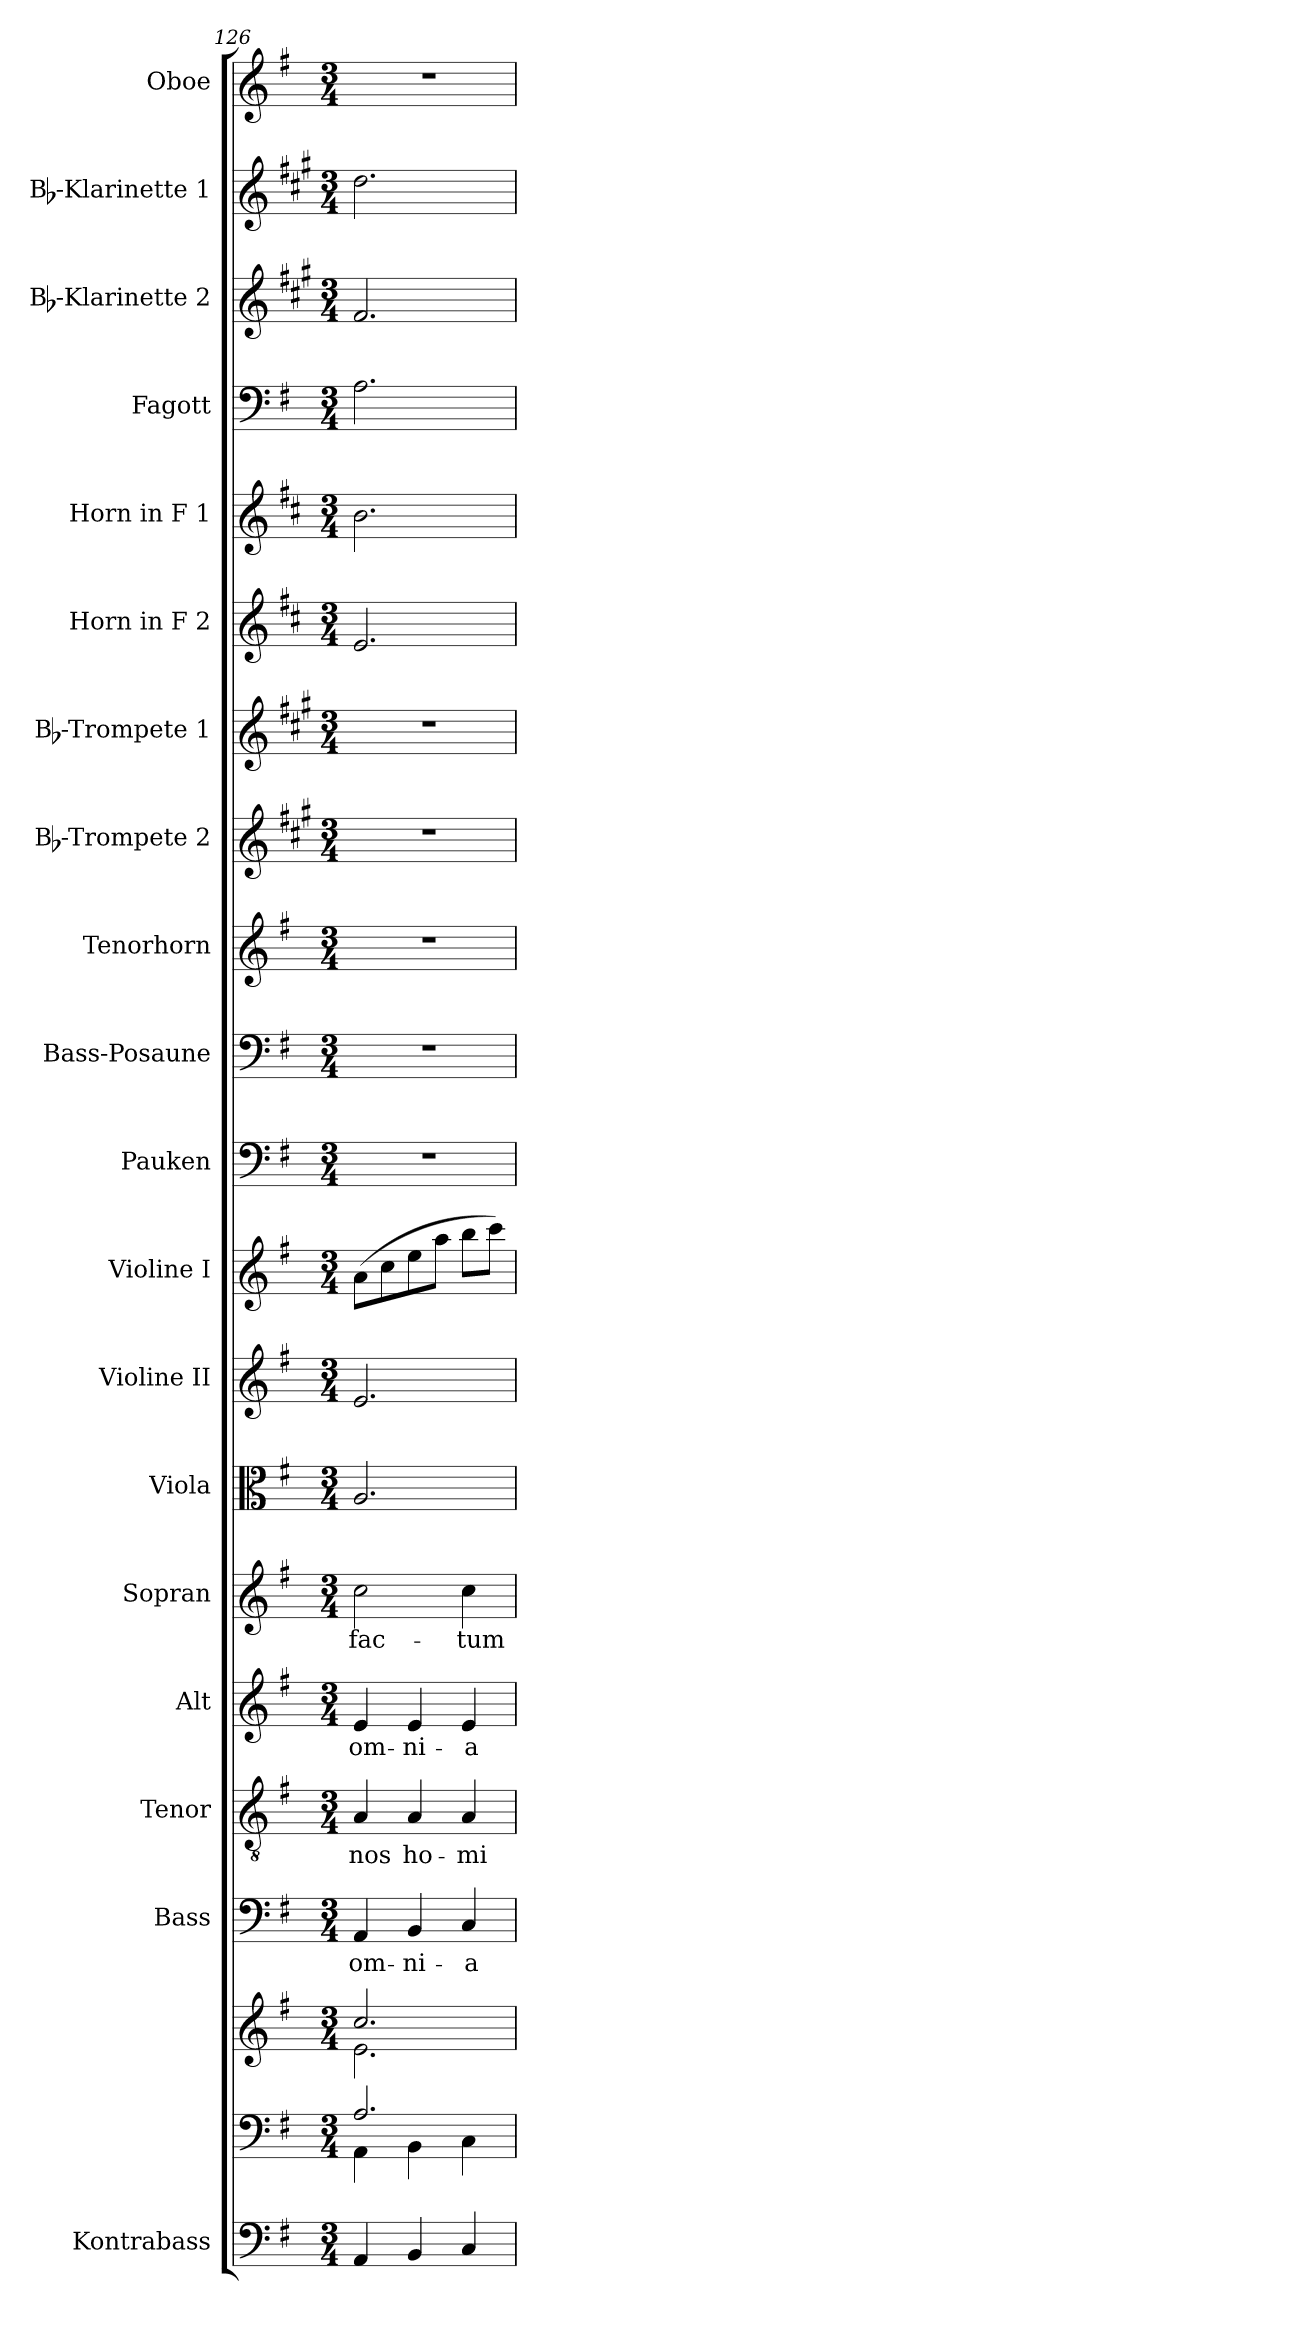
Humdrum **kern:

**kern	**kern	**kern	**kern	**text	**kern	**text	**kern	**text	**kern	**text	**kern	**kern	**kern	**kern	**kern	**kern	**kern	**kern	**kern	**kern	**kern	**kern	**kern	**kern
*part20	*part19	*part19	*part18	*part18	*part17	*part17	*part16	*part16	*part15	*part15	*part14	*part13	*part12	*part11	*part10	*part9	*part8	*part7	*part6	*part5	*part4	*part3	*part2	*part1
*staff21	*staff20	*staff19	*staff18	*staff18	*staff17	*staff17	*staff16	*staff16	*staff15	*staff15	*staff14	*staff13	*staff12	*staff11	*staff10	*staff9	*staff8	*staff7	*staff6	*staff5	*staff4	*staff3	*staff2	*staff1
*I"Kontrabass	*	*	*I"Bass	*	*I"Tenor	*	*I"Alt	*	*I"Sopran	*	*I"Viola	*I"Violine II	*I"Violine I	*I"Pauken	*I"Bass-Posaune	*I"Tenorhorn	*I"Bb-Trompete 2	*I"Bb-Trompete 1	*I"Horn in F 2	*I"Horn in F 1	*I"Fagott	*I"Bb-Klarinette 2	*I"Bb-Klarinette 1	*I"Oboe
*I'Kb.	*	*	*I'B.	*	*I'T.	*	*I'A.	*	*I'S.	*	*I'Vla.	*I'Vl. II	*I'Vl. I	*I'Pk.	*I'B. Pos.	*I'T. Hrn.	*I'Bb Trp. 2	*I'Bb Trp. 1	*	*	*I'Fg.	*I'Bb Kl. 2	*I'Bb Kl. 1	*I'Ob.
*clefF4	*clefF4	*clefG2	*clefF4	*	*clefGv2	*	*clefG2	*	*clefG2	*	*clefC3	*clefG2	*clefG2	*clefF4	*clefF4	*clefG2	*clefG2	*clefG2	*clefG2	*clefG2	*clefF4	*clefG2	*clefG2	*clefG2
*ITrd7c12	*	*	*	*	*	*	*	*	*	*	*	*	*	*	*	*ITrd8c14	*ITrd1c2	*ITrd1c2	*ITrd4c7	*ITrd4c7	*	*ITrd1c2	*ITrd1c2	*
*k[f#]	*k[f#]	*k[f#]	*k[f#]	*	*k[f#]	*	*k[f#]	*	*k[f#]	*	*k[f#]	*k[f#]	*k[f#]	*k[f#]	*k[f#]	*k[f#]	*k[f#]	*k[f#]	*k[f#]	*k[f#]	*k[f#]	*k[f#]	*k[f#]	*k[f#]
*G:	*G:	*G:	*G:	*	*G:	*	*G:	*	*G:	*	*G:	*G:	*G:	*G:	*G:	*G:	*G:	*G:	*G:	*G:	*G:	*G:	*G:	*G:
*M3/4	*M3/4	*M3/4	*M3/4	*	*M3/4	*	*M3/4	*	*M3/4	*	*M3/4	*M3/4	*M3/4	*M3/4	*M3/4	*M3/4	*M3/4	*M3/4	*M3/4	*M3/4	*M3/4	*M3/4	*M3/4	*M3/4
=126	=126	=126	=126	=126	=126	=126	=126	=126	=126	=126	=126	=126	=126	=126	=126	=126	=126	=126	=126	=126	=126	=126	=126	=126
*	*^	*^	*	*	*	*	*	*	*	*	*	*	*	*	*	*	*	*	*	*	*	*	*	*
!	!	!	!	!	!	!LO:LY:b	!	!LO:LY:b	!	!LO:LY:b	!	!LO:LY:b	!	!	!	!	!	!	!	!	!	!	!	!	!	!
4AAA/	2.A/	4AA\	2.cc/	2.e\	4AA/	om-	4A/	nos	4e/	om-	2cc\	fac-	2.A/	2.e/	(>8a\L	2.r	2.r	2.r	2.r	2.r	2.A/	2.e\	2.A\	2.e/	2.cc\	2.r
.	.	.	.	.	.	.	.	.	.	.	.	.	.	.	8cc\	.	.	.	.	.	.	.	.	.	.	.
!	!	!	!	!	!	!LO:LY:b	!	!LO:LY:b	!	!LO:LY:b	!	!	!	!	!	!	!	!	!	!	!	!	!	!	!	!
4BBB/	.	4BB\	.	.	4BB/	-ni-	4A/	ho-	4e/	-ni-	.	.	.	.	8ee\	.	.	.	.	.	.	.	.	.	.	.
.	.	.	.	.	.	.	.	.	.	.	.	.	.	.	8aa\J	.	.	.	.	.	.	.	.	.	.	.
!	!	!	!	!	!	!LO:LY:b	!	!LO:LY:b	!	!LO:LY:b	!	!LO:LY:b	!	!	!	!	!	!	!	!	!	!	!	!	!	!
4CC/	.	4C\	.	.	4C/	-a	4A/	-mi-	4e/	-a	4cc\	-tum	.	.	8bb\L	.	.	.	.	.	.	.	.	.	.	.
.	.	.	.	.	.	.	.	.	.	.	.	.	.	.	8ccc\J)	.	.	.	.	.	.	.	.	.	.	.
*	*v	*v	*	*	*	*	*	*	*	*	*	*	*	*	*	*	*	*	*	*	*	*	*	*	*	*
*	*	*v	*v	*	*	*	*	*	*	*	*	*	*	*	*	*	*	*	*	*	*	*	*	*	*
=	=	=	=	=	=	=	=	=	=	=	=	=	=	=	=	=	=	=	=	=	=	=	=	=
*-	*-	*-	*-	*-	*-	*-	*-	*-	*-	*-	*-	*-	*-	*-	*-	*-	*-	*-	*-	*-	*-	*-	*-	*-
